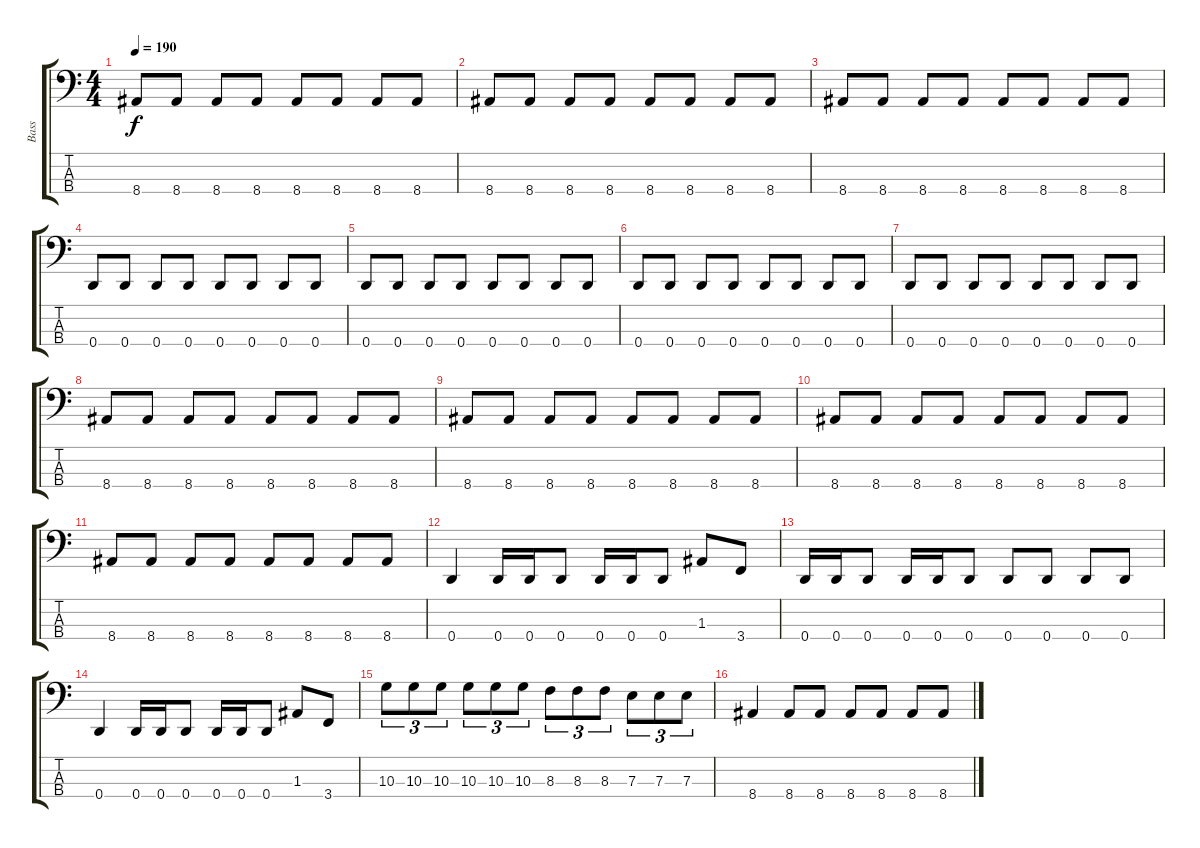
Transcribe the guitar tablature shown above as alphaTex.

\track ("Bass" "Bass") {instrument electricbasspick}
\staff {score tabs}
\tuning (G2 D2 A1 D1) {hide}
\ts (4 4)
\tempo 190
\clef f4
\ks c
8.4.8{dy f} 8.4.8 8.4.8 8.4.8 8.4.8 8.4.8 8.4.8 8.4.8 |
8.4.8 8.4.8 8.4.8 8.4.8 8.4.8 8.4.8 8.4.8 8.4.8 |
8.4.8 8.4.8 8.4.8 8.4.8 8.4.8 8.4.8 8.4.8 8.4.8 |
0.4.8 0.4.8 0.4.8 0.4.8 0.4.8 0.4.8 0.4.8 0.4.8 |
0.4.8 0.4.8 0.4.8 0.4.8 0.4.8 0.4.8 0.4.8 0.4.8 |
0.4.8 0.4.8 0.4.8 0.4.8 0.4.8 0.4.8 0.4.8 0.4.8 |
0.4.8 0.4.8 0.4.8 0.4.8 0.4.8 0.4.8 0.4.8 0.4.8 |
8.4.8 8.4.8 8.4.8 8.4.8 8.4.8 8.4.8 8.4.8 8.4.8 |
8.4.8 8.4.8 8.4.8 8.4.8 8.4.8 8.4.8 8.4.8 8.4.8 |
8.4.8 8.4.8 8.4.8 8.4.8 8.4.8 8.4.8 8.4.8 8.4.8 |
8.4.8 8.4.8 8.4.8 8.4.8 8.4.8 8.4.8 8.4.8 8.4.8 |
0.4.4 0.4.16 0.4.16 0.4.8 0.4.16 0.4.16 0.4.8 1.3.8 3.4.8 |
0.4.16 0.4.16 0.4.8 0.4.16 0.4.16 0.4.8 0.4.8 0.4.8 0.4.8 0.4.8 |
0.4.4 0.4.16 0.4.16 0.4.8 0.4.16 0.4.16 0.4.8 1.3.8 3.4.8 |
10.3.8{tu (3 2)} 10.3.8{tu (3 2)} 10.3.8{tu (3 2)} 10.3.8{tu (3 2)} 10.3.8{tu (3 2)} 10.3.8{tu (3 2)} 8.3.8{tu (3 2)} 8.3.8{tu (3 2)} 8.3.8{tu (3 2)} 7.3.8{tu (3 2)} 7.3.8{tu (3 2)} 7.3.8{tu (3 2)} |
8.4.4 8.4.8 8.4.8 8.4.8 8.4.8 8.4.8 8.4.8
